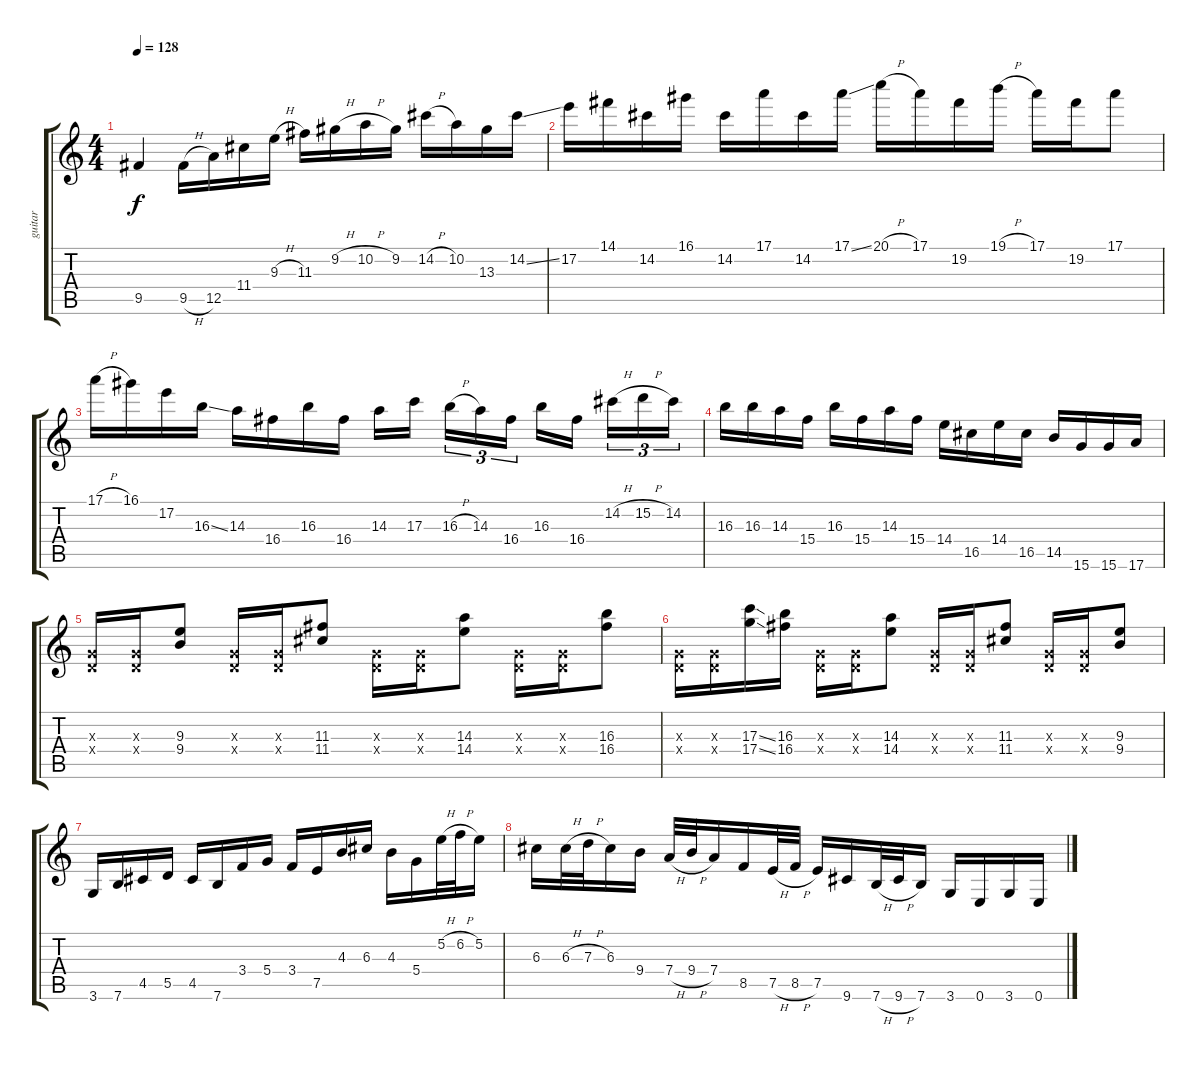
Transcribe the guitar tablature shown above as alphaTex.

\track ("guitar" "guitar") {instrument overdrivenguitar}
\staff {score tabs}
\tuning (E4 B3 G3 D3 A2 E2) {hide}
\ts (4 4)
\tempo 128
\clef g2
\ks c
9.5.4{dy f} 9.5{h}.16 12.5.16 11.4.16 9.3{h}.16 11.3.16 9.2{h}.16 10.2{h}.16 9.2.16 14.2{h}.16 10.2.16 13.3.16 14.2{ss}.16 |
17.2.16 14.1.16 14.2.16 16.1.16 14.2.16 17.1.16 14.2.16 17.1{ss}.16 20.1{h}.16 17.1.16 19.2.16 19.1{h}.16 17.1.16 19.2.16 17.1.8 |
17.1{h}.16 16.1.16 17.2.16 16.3{ss}.16 14.3.16 16.4.16 16.3.16 16.4.16 14.3.16 17.3.16{beam splitsecondary} 16.3{h}.16{tu (3 2)} 14.3.16{tu (3 2)} 16.4.16{tu (3 2)} 16.3.16 16.4.16{beam splitsecondary} 14.2{h}.16{tu (3 2)} 15.2{h}.16{tu (3 2)} 14.2.16{tu (3 2)} |
16.3.16 16.3.16 14.3.16 15.4.16 16.3.16 15.4.16 14.3.16 15.4.16 14.4.16 16.5.16 14.4.16 16.5.16 14.5.16 15.6.16 15.6.16 17.6.16 |
(0.3{x} 0.4{x}).16 (0.3{x} 0.4{x}).16 (9.3 9.4).8 (0.3{x} 0.4{x}).16 (0.3{x} 0.4{x}).16 (11.3 11.4).8 (0.3{x} 0.4{x}).16 (0.3{x} 0.4{x}).16 (14.3 14.4).8 (0.3{x} 0.4{x}).16 (0.3{x} 0.4{x}).16 (16.3 16.4).8 |
(0.3{x} 0.4{x}).16 (0.3{x} 0.4{x}).16 (17.3{ss} 17.4{ss}).16 (16.3 16.4).16 (0.3{x} 0.4{x}).16 (0.3{x} 0.4{x}).16 (14.3 14.4).8 (0.3{x} 0.4{x}).16 (0.3{x} 0.4{x}).16 (11.3 11.4).8 (0.3{x} 0.4{x}).16 (0.3{x} 0.4{x}).16 (9.3 9.4).8 |
3.6.16 7.6.16 4.5.16 5.5.16 4.5.16 7.6.16 3.4.16 5.4.16 3.4.16 7.5.16 4.3.16 6.3.16 4.3.16 5.4.16 5.2{h}.32 6.2{h}.32 5.2.16 |
6.3.16 6.3{h}.32 7.3{h}.32 6.3.16 9.4.16 7.4{h}.32 9.4{h}.32 7.4.16 8.5.16 7.5{h}.32 8.5{h}.32 7.5.16 9.6.16 7.6{h}.32 9.6{h}.32 7.6.16 3.6.16 0.6.16 3.6.16 0.6.16
